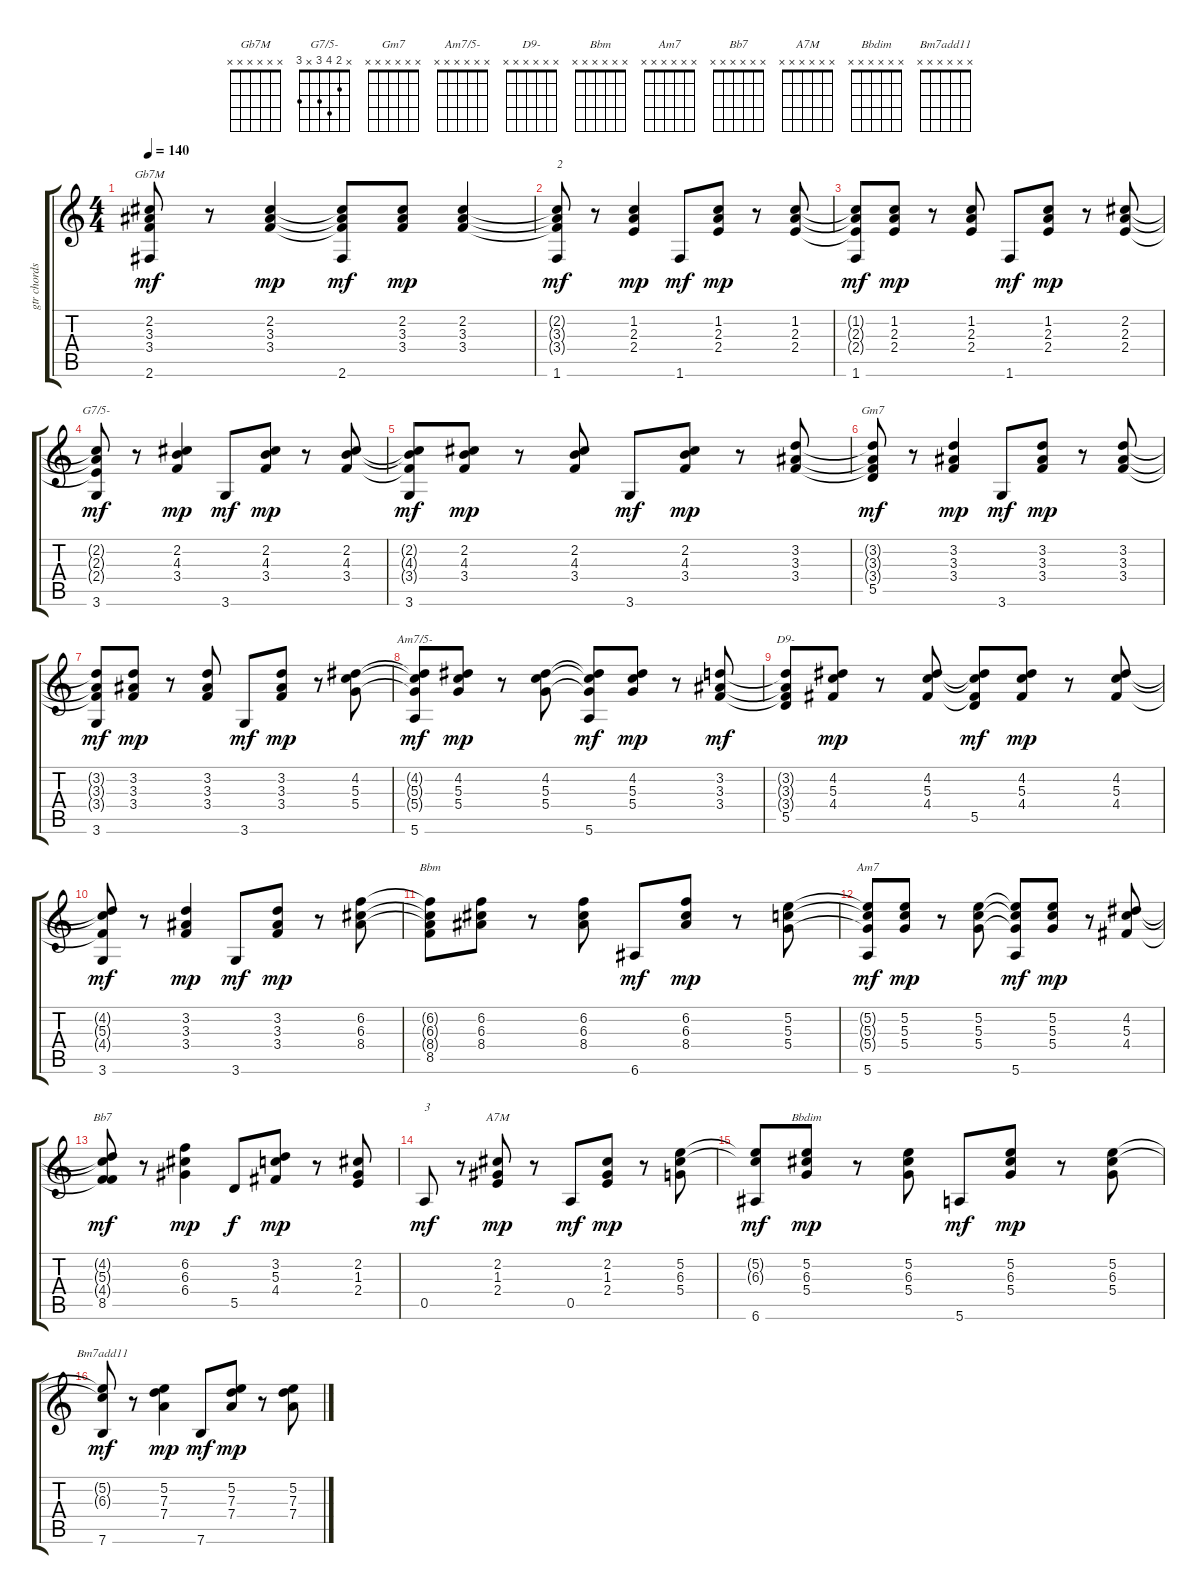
\track ("gtr chords" "gtr chords") {instrument acousticguitarnylon}
\staff {score tabs}
\tuning (E4 B3 G3 D3 A2 E2) {hide}
\chord ("Gb7M" x x x x x x) {firstfret 0}
\chord ("G7/5-" x 2 4 3 x 3)
\chord ("Gm7" x x x x x x) {firstfret 0}
\chord ("Am7/5-" x x x x x x) {firstfret 0}
\chord ("D9-" x x x x x x) {firstfret 0}
\chord ("Bbm" x x x x x x) {firstfret 0}
\chord ("Am7" x x x x x x) {firstfret 0}
\chord ("Bb7" x x x x x x) {firstfret 0}
\chord ("A7M" x x x x x x) {firstfret 0}
\chord ("Bbdim" x x x x x x) {firstfret 0}
\chord ("Bm7add11" x x x x x x) {firstfret 0}
\ts (4 4)
\tempo 140
\clef g2
\ks c
(2.2{t} 3.3{t} 3.4{t} 2.6).8{ch "Gb7M" dy mf} r.8 (2.2 3.3 3.4).4{dy mp} (2.2{t} 3.3{t} 3.4{t} 2.6).8{dy mf} (2.2 3.3 3.4).8{dy mp} (2.2 3.3 3.4).4 |
(2.2{t} 3.3{t} 3.4{t} 1.6).8{txt "2" dy mf} r.8 (1.2 2.3 2.4).4{dy mp} 1.6.8{dy mf} (1.2 2.3 2.4).8{dy mp} r.8 (1.2 2.3 2.4).8 |
(1.2{t} 2.3{t} 2.4{t} 1.6).8{dy mf} (1.2 2.3 2.4).8{dy mp} r.8 (1.2 2.3 2.4).8 1.6.8{dy mf} (1.2 2.3 2.4).8{dy mp} r.8 (2.2 2.3 2.4).8 |
(2.2{t} 2.3{t} 2.4{t} 3.6).8{ch "G7/5-" dy mf} r.8 (2.2 4.3 3.4).4{dy mp} 3.6.8{dy mf} (2.2 4.3 3.4).8{dy mp} r.8 (2.2 4.3 3.4).8 |
(2.2{t} 4.3{t} 3.4{t} 3.6).8{dy mf} (2.2 4.3 3.4).8{dy mp} r.8 (2.2 4.3 3.4).8 3.6.8{dy mf} (2.2 4.3 3.4).8{dy mp} r.8 (3.2 3.3 3.4).8 |
(3.2{t} 3.3{t} 3.4{t} 5.5).8{ch "Gm7" dy mf} r.8 (3.2 3.3 3.4).4{dy mp} 3.6.8{dy mf} (3.2 3.3 3.4).8{dy mp} r.8 (3.2 3.3 3.4).8 |
(3.2{t} 3.3{t} 3.4{t} 3.6).8{dy mf} (3.2 3.3 3.4).8{dy mp} r.8 (3.2 3.3 3.4).8 3.6.8{dy mf} (3.2 3.3 3.4).8{dy mp} r.8 (4.2 5.3 5.4).8 |
(4.2{t} 5.3{t} 5.4{t} 5.6).8{ch "Am7/5-" dy mf} (4.2 5.3 5.4).8{dy mp} r.8 (4.2 5.3 5.4).8 (4.2{t} 5.3{t} 5.4{t} 5.6).8{dy mf} (4.2 5.3 5.4).8{dy mp} r.8 (3.2 3.3 3.4).8{dy mf} |
(3.2{t} 3.3{t} 3.4{t} 5.5).8{ch "D9-"} (4.2 5.3 4.4).8{dy mp} r.8 (4.2 5.3 4.4).8 (4.2{t} 5.3{t} 4.4{t} 5.5).8{dy mf} (4.2 5.3 4.4).8{dy mp} r.8 (4.2 5.3 4.4).8 |
(4.2{t} 5.3{t} 4.4{t} 3.6).8{dy mf} r.8 (3.2 3.3 3.4).4{dy mp} 3.6.8{dy mf} (3.2 3.3 3.4).8{dy mp} r.8 (6.2 6.3 8.4).8 |
(6.2{t} 6.3{t} 8.4{t} 8.5).8{ch "Bbm"} (6.2 6.3 8.4).8 r.8 (6.2 6.3 8.4).8 6.6.8{dy mf} (6.2 6.3 8.4).8{dy mp} r.8 (5.2 5.3 5.4).8 |
(5.2{t} 5.3{t} 5.4{t} 5.6).8{ch "Am7" dy mf} (5.2 5.3 5.4).8{dy mp} r.8 (5.2 5.3 5.4).8 (5.2{t} 5.3{t} 5.4{t} 5.6).8{dy mf} (5.2 5.3 5.4).8{dy mp} r.8 (4.2 5.3 4.4).8 |
(4.2{t} 5.3{t} 4.4{t} 8.5).8{ch "Bb7" dy mf} r.8 (6.2 6.3 6.4).4{dy mp} 5.5.8{dy f} (3.2 5.3 4.4).8{dy mp} r.8 (2.2 1.3 2.4).8 |
0.5.8{txt "3" dy mf} r.8 (2.2 1.3 2.4).8{ch "A7M" dy mp} r.8 0.5.8{dy mf} (2.2 1.3 2.4).8{dy mp} r.8 (5.2 6.3 5.4).8 |
(5.2{t} 6.3{t} 6.6).8{dy mf} (5.2 6.3 5.4).8{ch "Bbdim" dy mp} r.8 (5.2 6.3 5.4).8 5.6.8{dy mf} (5.2 6.3 5.4).8{dy mp} r.8 (5.2 6.3 5.4).8 |
(5.2{t} 6.3{t} 7.6).8{ch "Bm7add11" dy mf} r.8 (5.2 7.3 7.4).4{dy mp} 7.6.8{dy mf} (5.2 7.3 7.4).8{dy mp} r.8 (5.2 7.3 7.4).8
